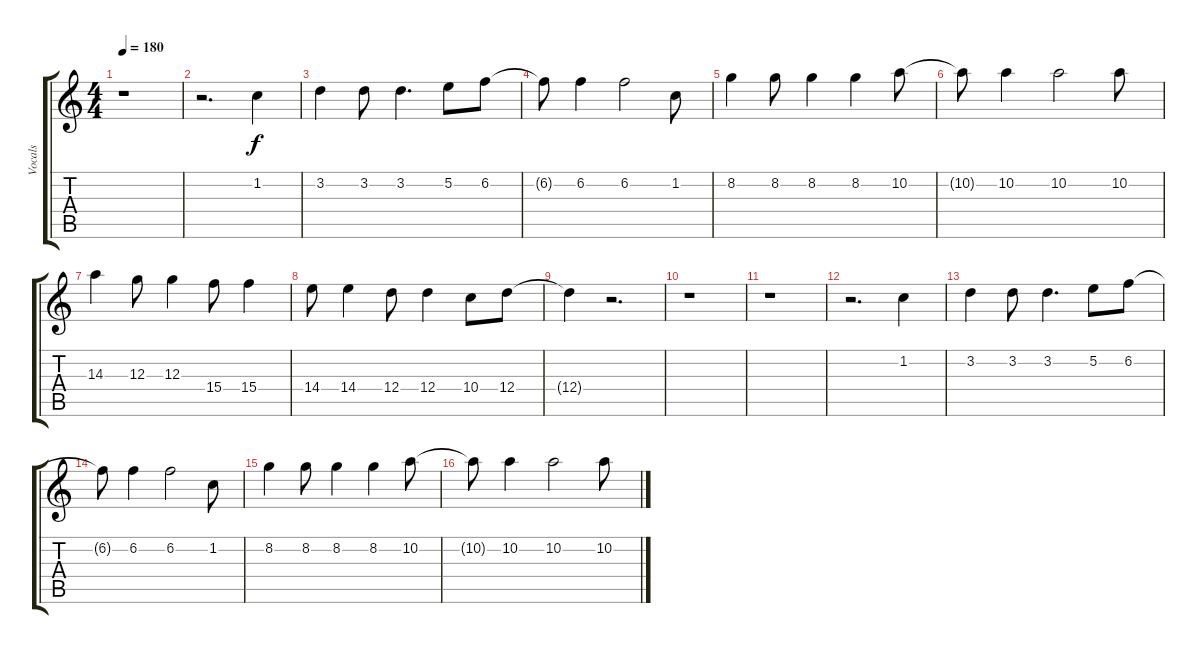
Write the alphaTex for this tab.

\track ("Vocals" "Vocals") {instrument acousticguitarsteel}
\staff {score tabs}
\tuning (E4 B3 G3 D3 A2 E2) {hide}
\ts (4 4)
\tempo 180
\clef g2
\ks c
r.1{dy f} |
r.2{d} 1.2.4 |
3.2.4 3.2.8 3.2.4{d} 5.2.8 6.2.8 |
6.2{t}.8 6.2.4 6.2.2 1.2.8 |
8.2.4 8.2.8 8.2.4 8.2.4 10.2.8 |
10.2{t}.8 10.2.4 10.2.2 10.2.8 |
14.3.4 12.3.8 12.3.4 15.4.8 15.4.4 |
14.4.8 14.4.4 12.4.8 12.4.4 10.4.8 12.4.8 |
12.4{t}.4 r.2{d} |
r.1 |
r.1 |
r.2{d} 1.2.4 |
3.2.4 3.2.8 3.2.4{d} 5.2.8 6.2.8 |
6.2{t}.8 6.2.4 6.2.2 1.2.8 |
8.2.4 8.2.8 8.2.4 8.2.4 10.2.8 |
10.2{t}.8 10.2.4 10.2.2 10.2.8
